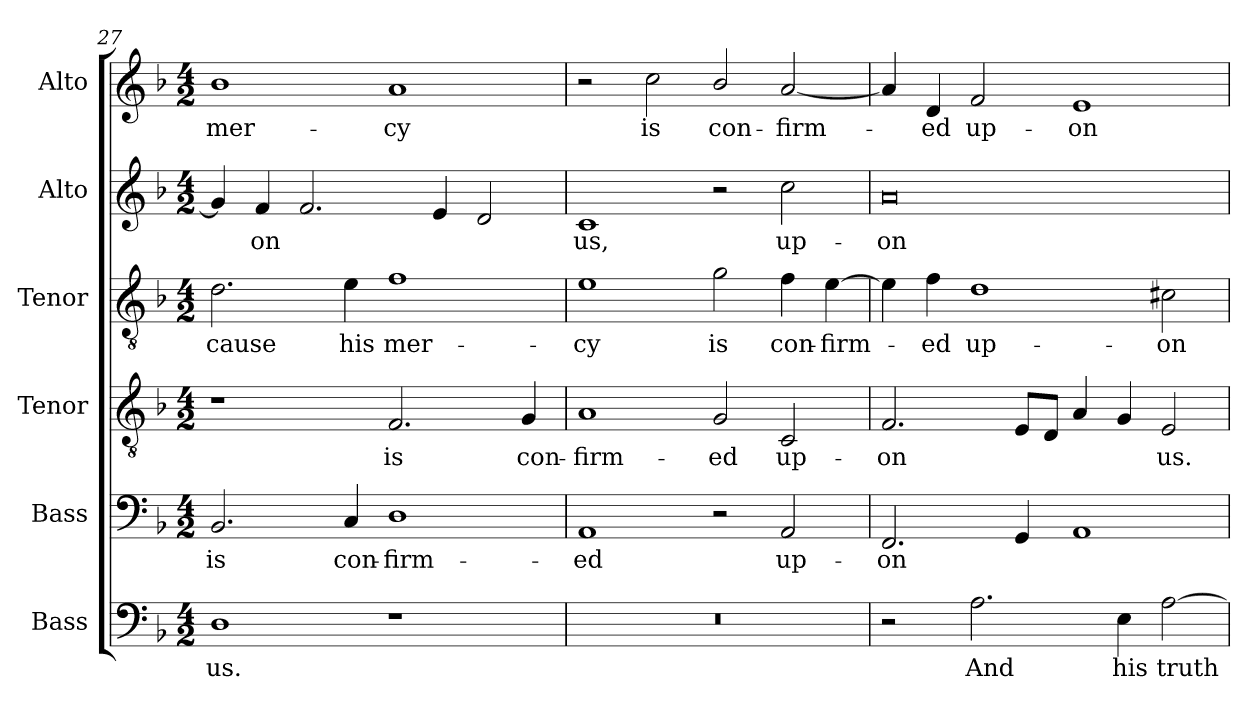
**kern	**text	**kern	**text	**kern	**text	**kern	**text	**kern	**text	**kern	**text
*part6	*part6	*part5	*part5	*part4	*part4	*part3	*part3	*part2	*part2	*part1	*part1
*staff6	*staff6	*staff5	*staff5	*staff4	*staff4	*staff3	*staff3	*staff2	*staff2	*staff1	*staff1
*I"Bass	*	*I"Bass	*	*I"Tenor	*	*I"Tenor	*	*I"Alto	*	*I"Alto	*
*I'B.	*	*I'B.	*	*I'T.	*	*I'T.	*	*I'A.	*	*I'A.	*
*clefF4	*	*clefF4	*	*clefGv2	*	*clefGv2	*	*clefG2	*	*clefG2	*
*	*	*	*	*ITrd7c12	*	*ITrd7c12	*	*	*	*	*
*k[b-]	*	*k[b-]	*	*k[b-]	*	*k[b-]	*	*k[b-]	*	*k[b-]	*
*F:	*	*F:	*	*F:	*	*F:	*	*F:	*	*F:	*
*M4/2	*	*M4/2	*	*M4/2	*	*M4/2	*	*M4/2	*	*M4/2	*
=27	=27	=27	=27	=27	=27	=27	=27	=27	=27	=27	=27
!	!LO:LY:b:color=#000000	!	!	!	!	!	!	!	!	!	!
!	!	!	!LO:LY:b:color=#000000	!	!	!	!	!	!	!	!
!	!	!	!	!	!	!	!LO:LY:b:color=#000000	!	!	!	!
!	!	!	!	!	!	!	!	!	!	!	!LO:LY:b:color=#000000
1Di	us.	2.BB-i/	is	1r	.	2.Di\	-cause	4gi/]	.	1b-i	mer-
!	!	!	!	!	!	!	!	!	!LO:LY:b:color=#000000	!	!
.	.	.	.	.	.	.	.	4fi/	-on	.	.
.	.	.	.	.	.	.	.	2.fi/	.	.	.
!	!	!	!LO:LY:b:color=#000000	!	!	!	!	!	!	!	!
!	!	!	!	!	!	!	!LO:LY:b:color=#000000	!	!	!	!
.	.	4Ci/	con-	.	.	4Ei\	his	.	.	.	.
!	!	!	!LO:LY:b:color=#000000	!	!	!	!	!	!	!	!
!	!	!	!	!	!LO:LY:b:color=#000000	!	!	!	!	!	!
!	!	!	!	!	!	!	!LO:LY:b:color=#000000	!	!	!	!
!	!	!	!	!	!	!	!	!	!	!	!LO:LY:b:color=#000000
1r	.	1Di	-firm-	2.FFi/	is	1Fi	mer-	.	.	1ai	-cy
.	.	.	.	.	.	.	.	4ei/	.	.	.
.	.	.	.	.	.	.	.	2di/	.	.	.
!	!	!	!	!	!LO:LY:b:color=#000000	!	!	!	!	!	!
.	.	.	.	4GGi/	con-	.	.	.	.	.	.
=28	=28	=28	=28	=28	=28	=28	=28	=28	=28	=28	=28
!LO:N:vis=1	!	!	!	!	!	!	!	!	!	!	!
!	!	!	!LO:LY:b:color=#000000	!	!	!	!	!	!	!	!
!	!	!	!	!	!LO:LY:b:color=#000000	!	!	!	!	!	!
!	!	!	!	!	!	!	!LO:LY:b:color=#000000	!	!	!	!
!	!	!	!	!	!	!	!	!	!LO:LY:b:color=#000000	!	!
0r	.	1AAi	-ed	1AAi	-firm-	1Ei	-cy	1ci	us,	2r	.
!	!	!	!	!	!	!	!	!	!	!	!LO:LY:b:color=#000000
.	.	.	.	.	.	.	.	.	.	2cci\	is
!	!	!	!	!	!LO:LY:b:color=#000000	!	!	!	!	!	!
!	!	!	!	!	!	!	!LO:LY:b:color=#000000	!	!	!	!
!	!	!	!	!	!	!	!	!	!	!	!LO:LY:b:color=#000000
.	.	2r	.	2GGi/	-ed	2Gi\	is	2r	.	2b-i/	con-
!	!	!	!LO:LY:b:color=#000000	!	!	!	!	!	!	!	!
!	!	!	!	!	!LO:LY:b:color=#000000	!	!	!	!	!	!
!	!	!	!	!	!	!	!LO:LY:b:color=#000000	!	!	!	!
!	!	!	!	!	!	!	!	!	!LO:LY:b:color=#000000	!	!
!	!	!	!	!	!	!	!	!	!	!	!LO:LY:b:color=#000000
.	.	2AAi/	up-	2CCi/	up-	4Fi\	con-	2cci\	up-	[2ai/	-firm-
!	!	!	!	!	!	!	!LO:LY:b:color=#000000	!	!	!	!
.	.	.	.	.	.	[4Ei\	-firm-	.	.	.	.
!!LO:LB:g=z
=29	=29	=29	=29	=29	=29	=29	=29	=29	=29	=29	=29
!	!	!	!LO:LY:b:color=#000000	!	!	!	!	!	!	!	!
!	!	!	!	!	!LO:LY:b:color=#000000	!	!	!	!	!	!
!	!	!	!	!	!	!	!	!	!LO:LY:b:color=#000000	!	!
2r	.	2.FFi/	-on	2.FFi/	-on	4Ei\]	.	0ai	-on	4ai/]	.
!	!	!	!	!	!	!	!LO:LY:b:color=#000000	!	!	!	!
!	!	!	!	!	!	!	!	!	!	!	!LO:LY:b:color=#000000
.	.	.	.	.	.	4Fi\	-ed	.	.	4di/	-ed
!	!LO:LY:b:color=#000000	!	!	!	!	!	!	!	!	!	!
!	!	!	!	!	!	!	!LO:LY:b:color=#000000	!	!	!	!
!	!	!	!	!	!	!	!	!	!	!	!LO:LY:b:color=#000000
2.Ai\	And	.	.	.	.	1Di	up-	.	.	2fi/	up-
.	.	4GGi/	.	8EEi/L	.	.	.	.	.	.	.
.	.	.	.	8DDi/J	.	.	.	.	.	.	.
!	!	!	!	!	!	!	!	!	!	!	!LO:LY:b:color=#000000
.	.	1AAi	.	4AAi/	.	.	.	.	.	1ei	-on
!	!LO:LY:b:color=#000000	!	!	!	!	!	!	!	!	!	!
4Ei\	his	.	.	4GGi/	.	.	.	.	.	.	.
!	!LO:LY:b:color=#000000	!	!	!	!	!	!	!	!	!	!
!	!	!	!	!	!LO:LY:b:color=#000000	!	!	!	!	!	!
!	!	!	!	!	!	!	!LO:LY:b:color=#000000	!	!	!	!
[2Ai\	truth	.	.	2EEi/	us.	2C#Xi\	-on	.	.	.	.
=	=	=	=	=	=	=	=	=	=	=	=
*-	*-	*-	*-	*-	*-	*-	*-	*-	*-	*-	*-
